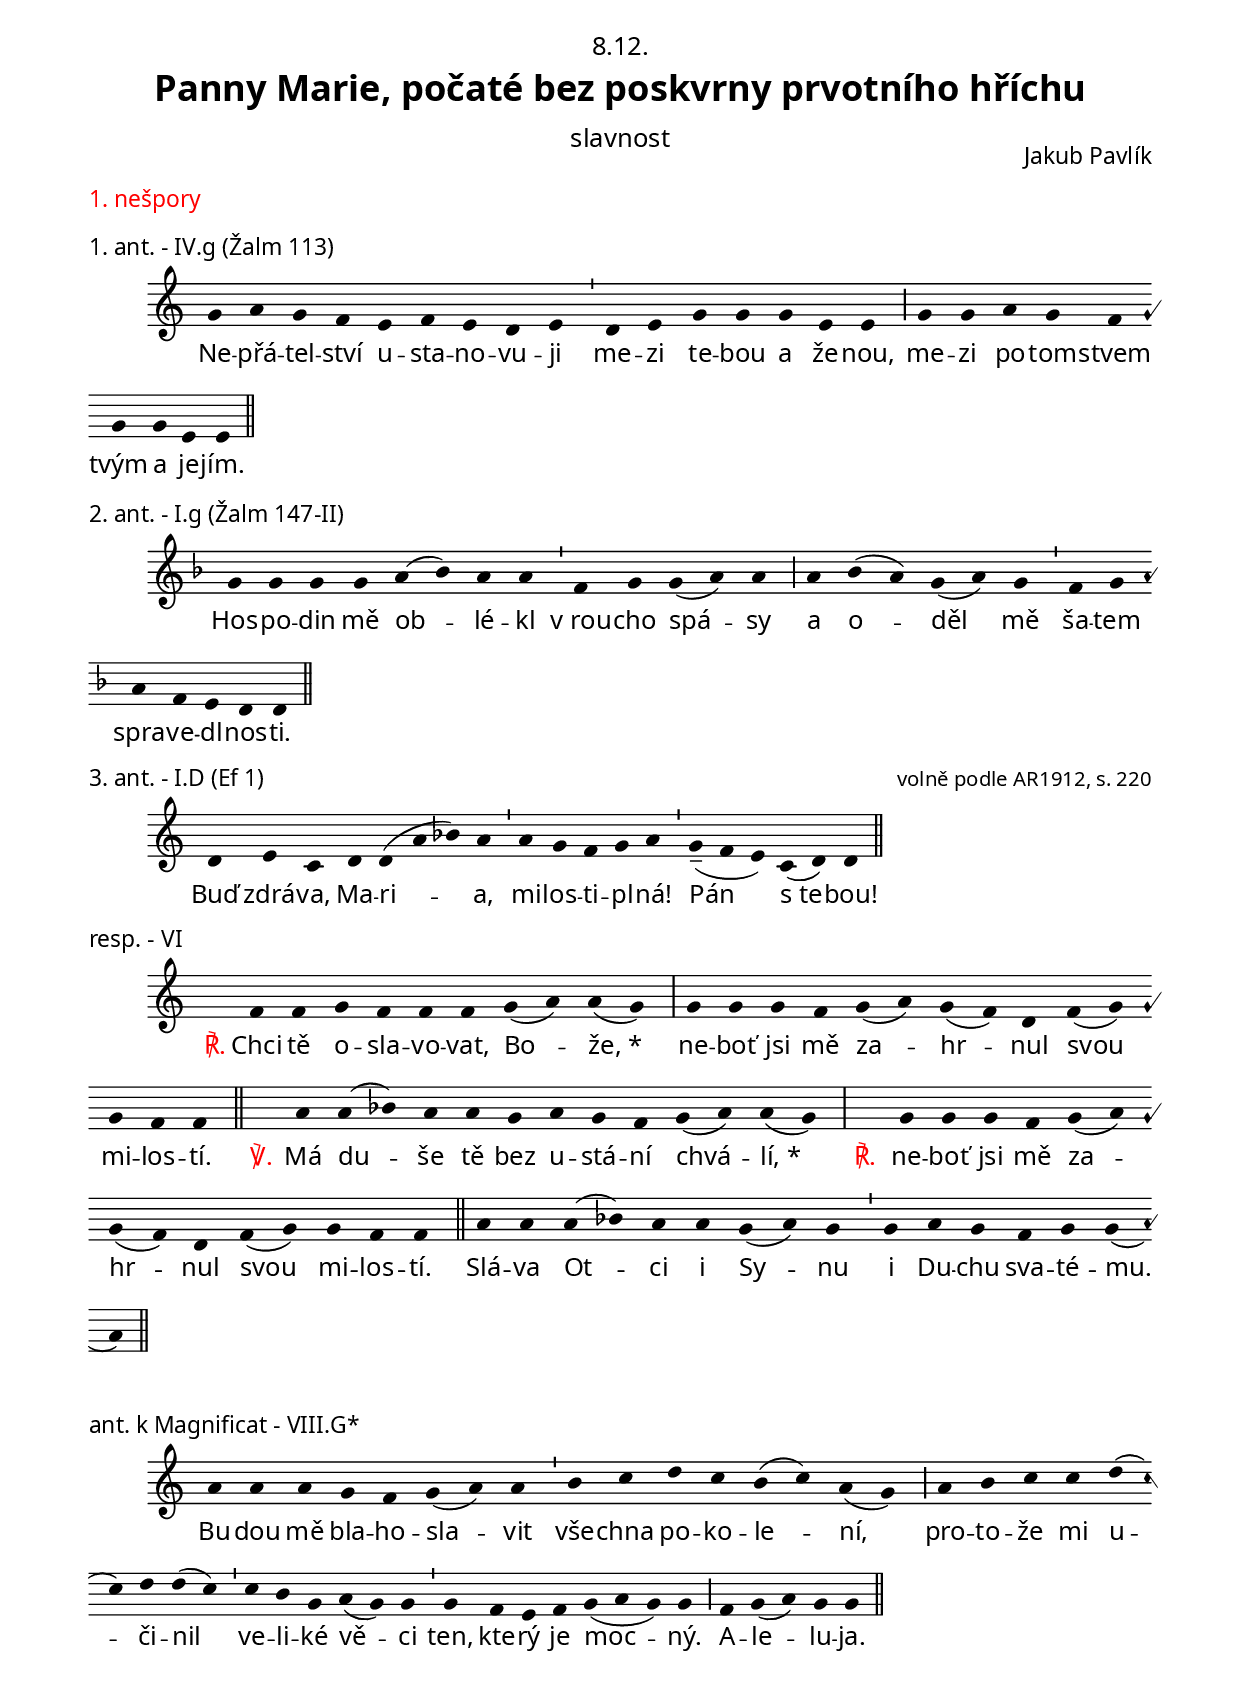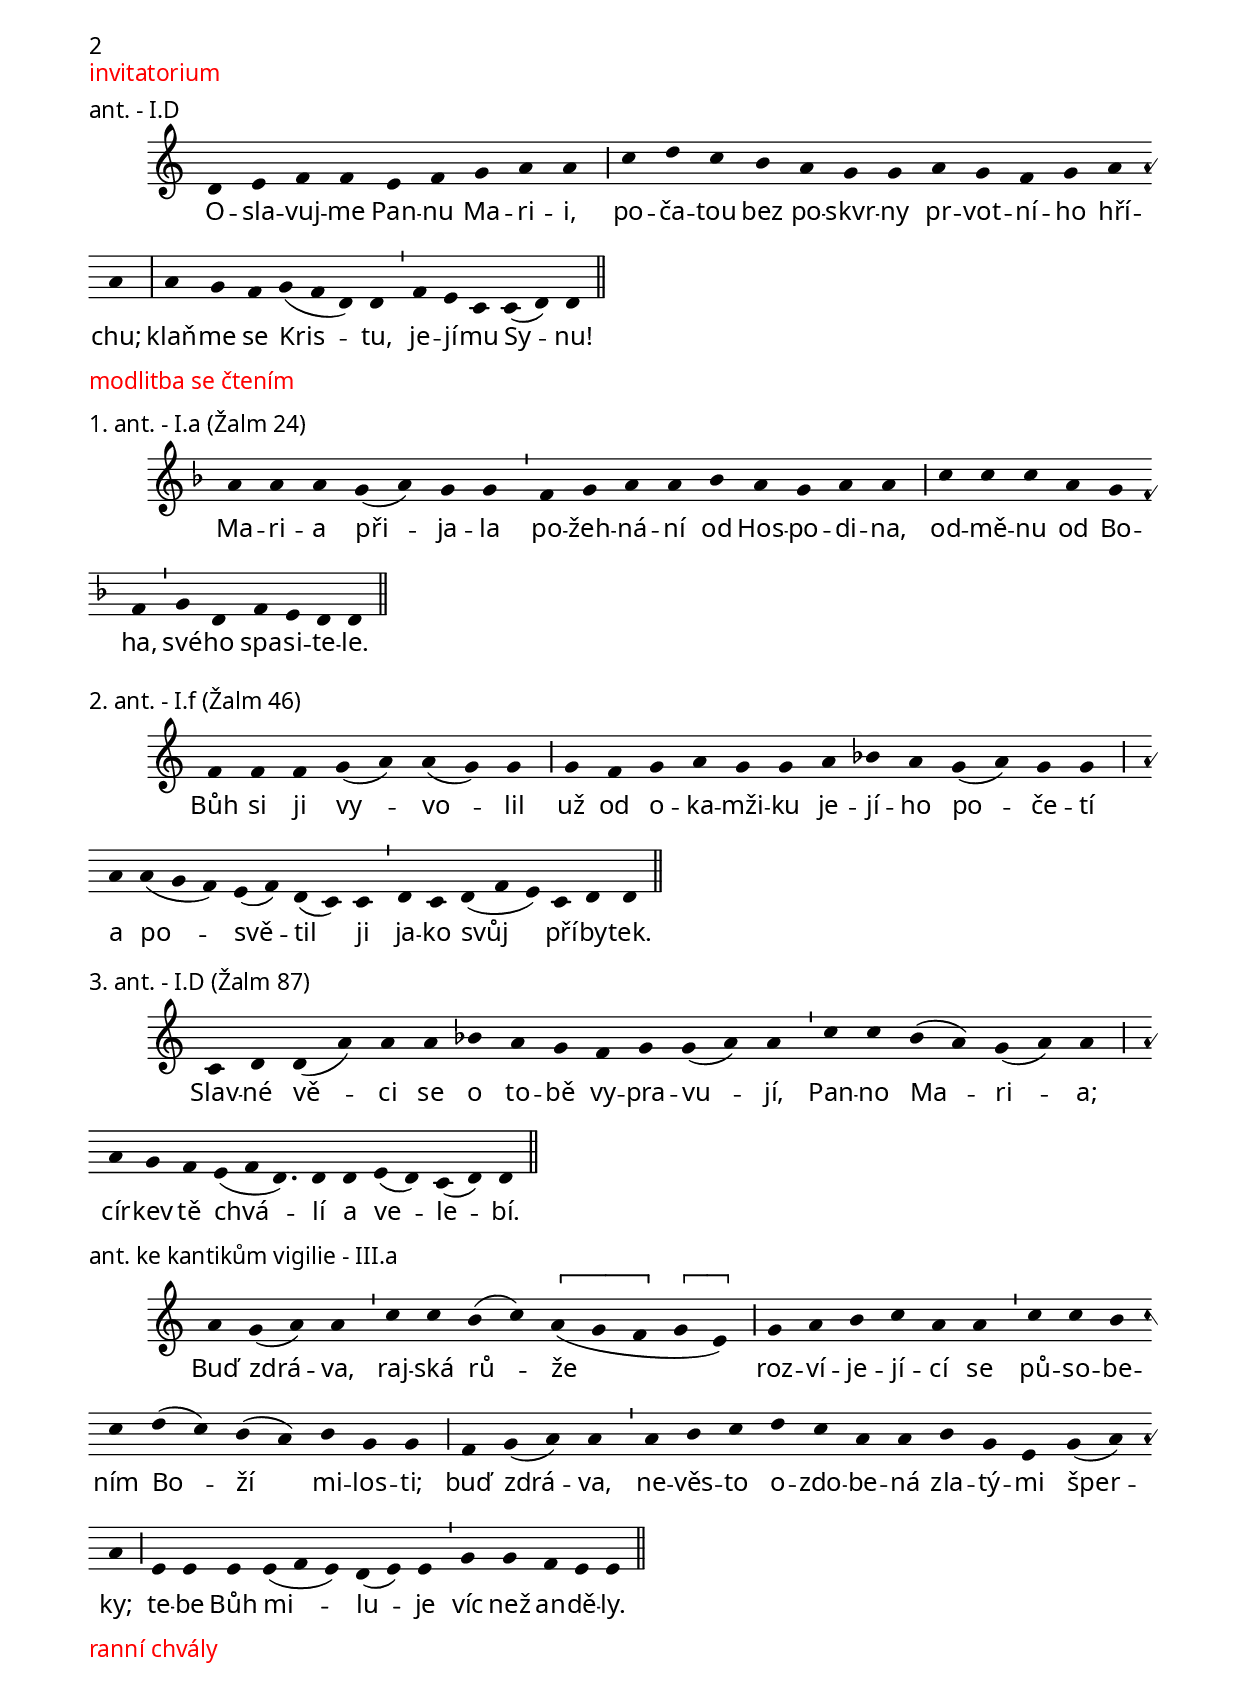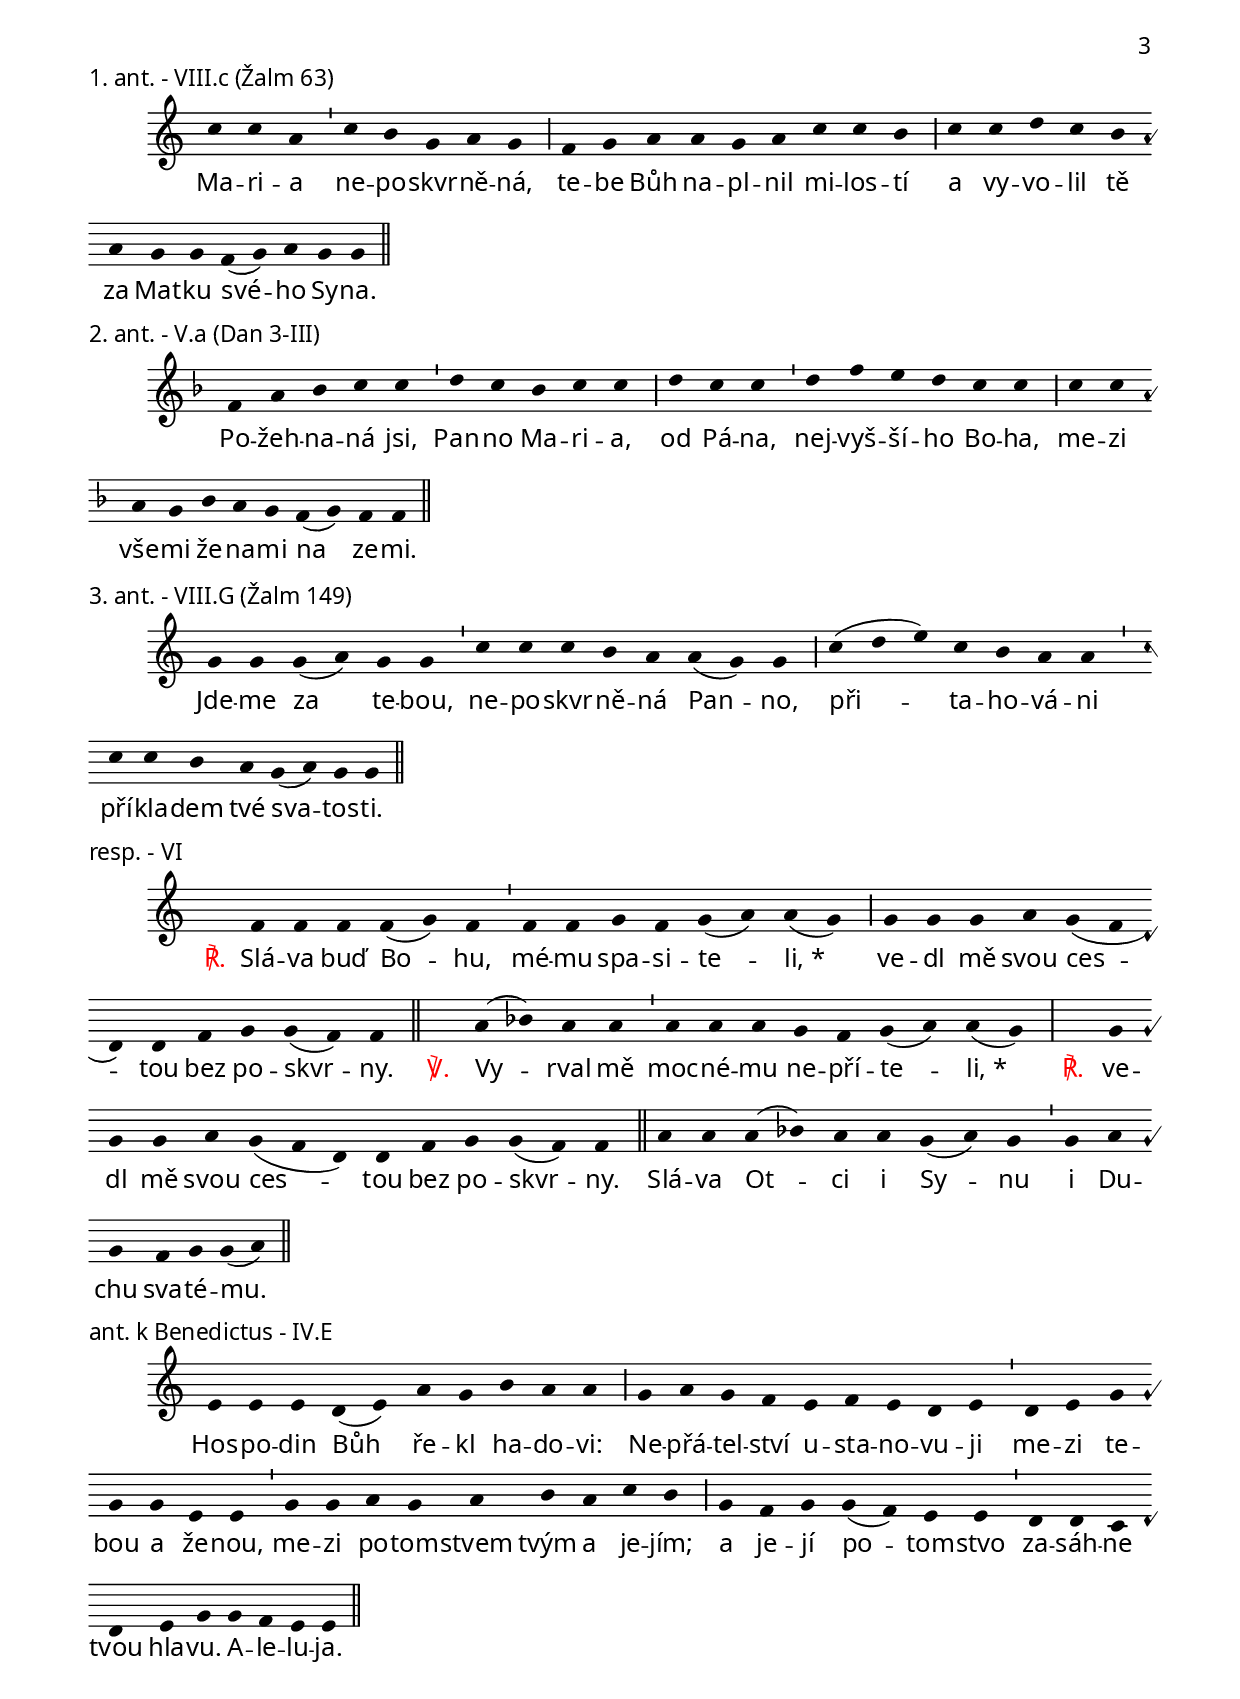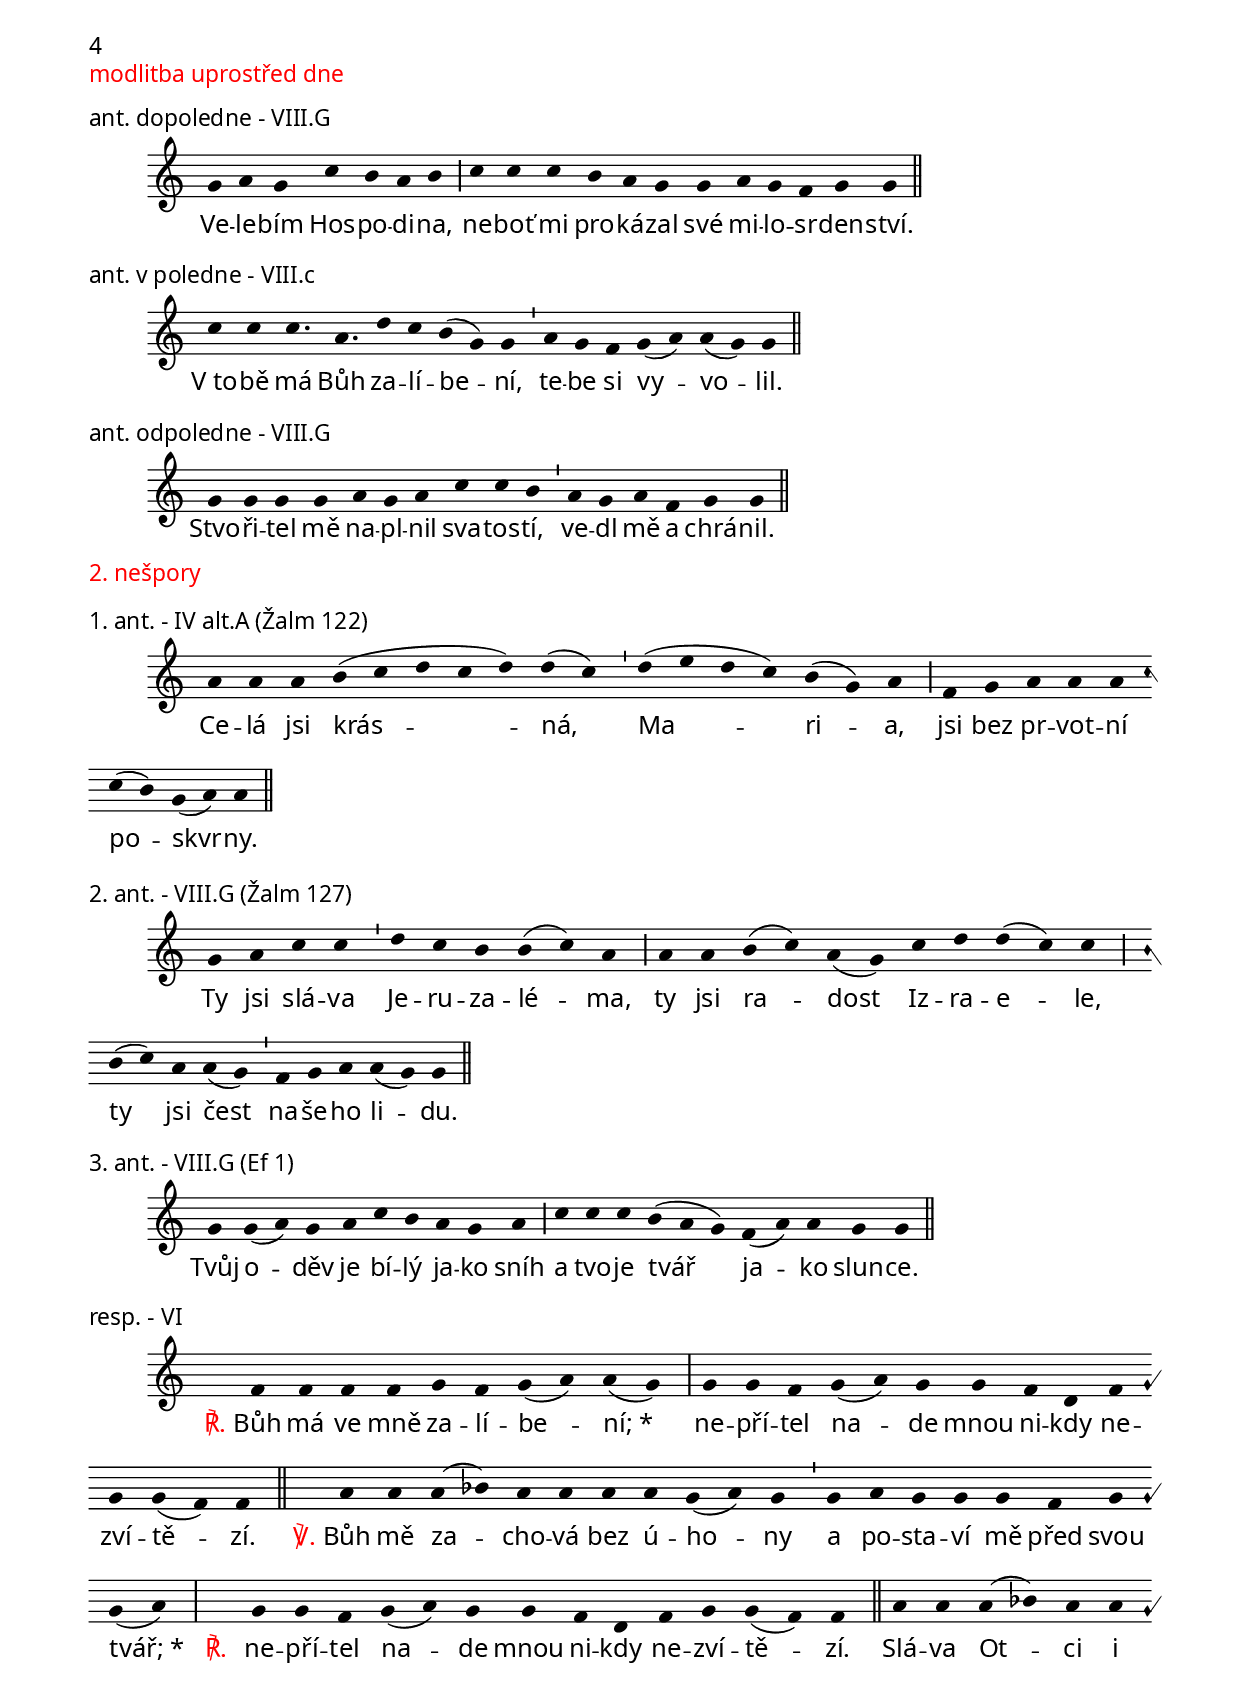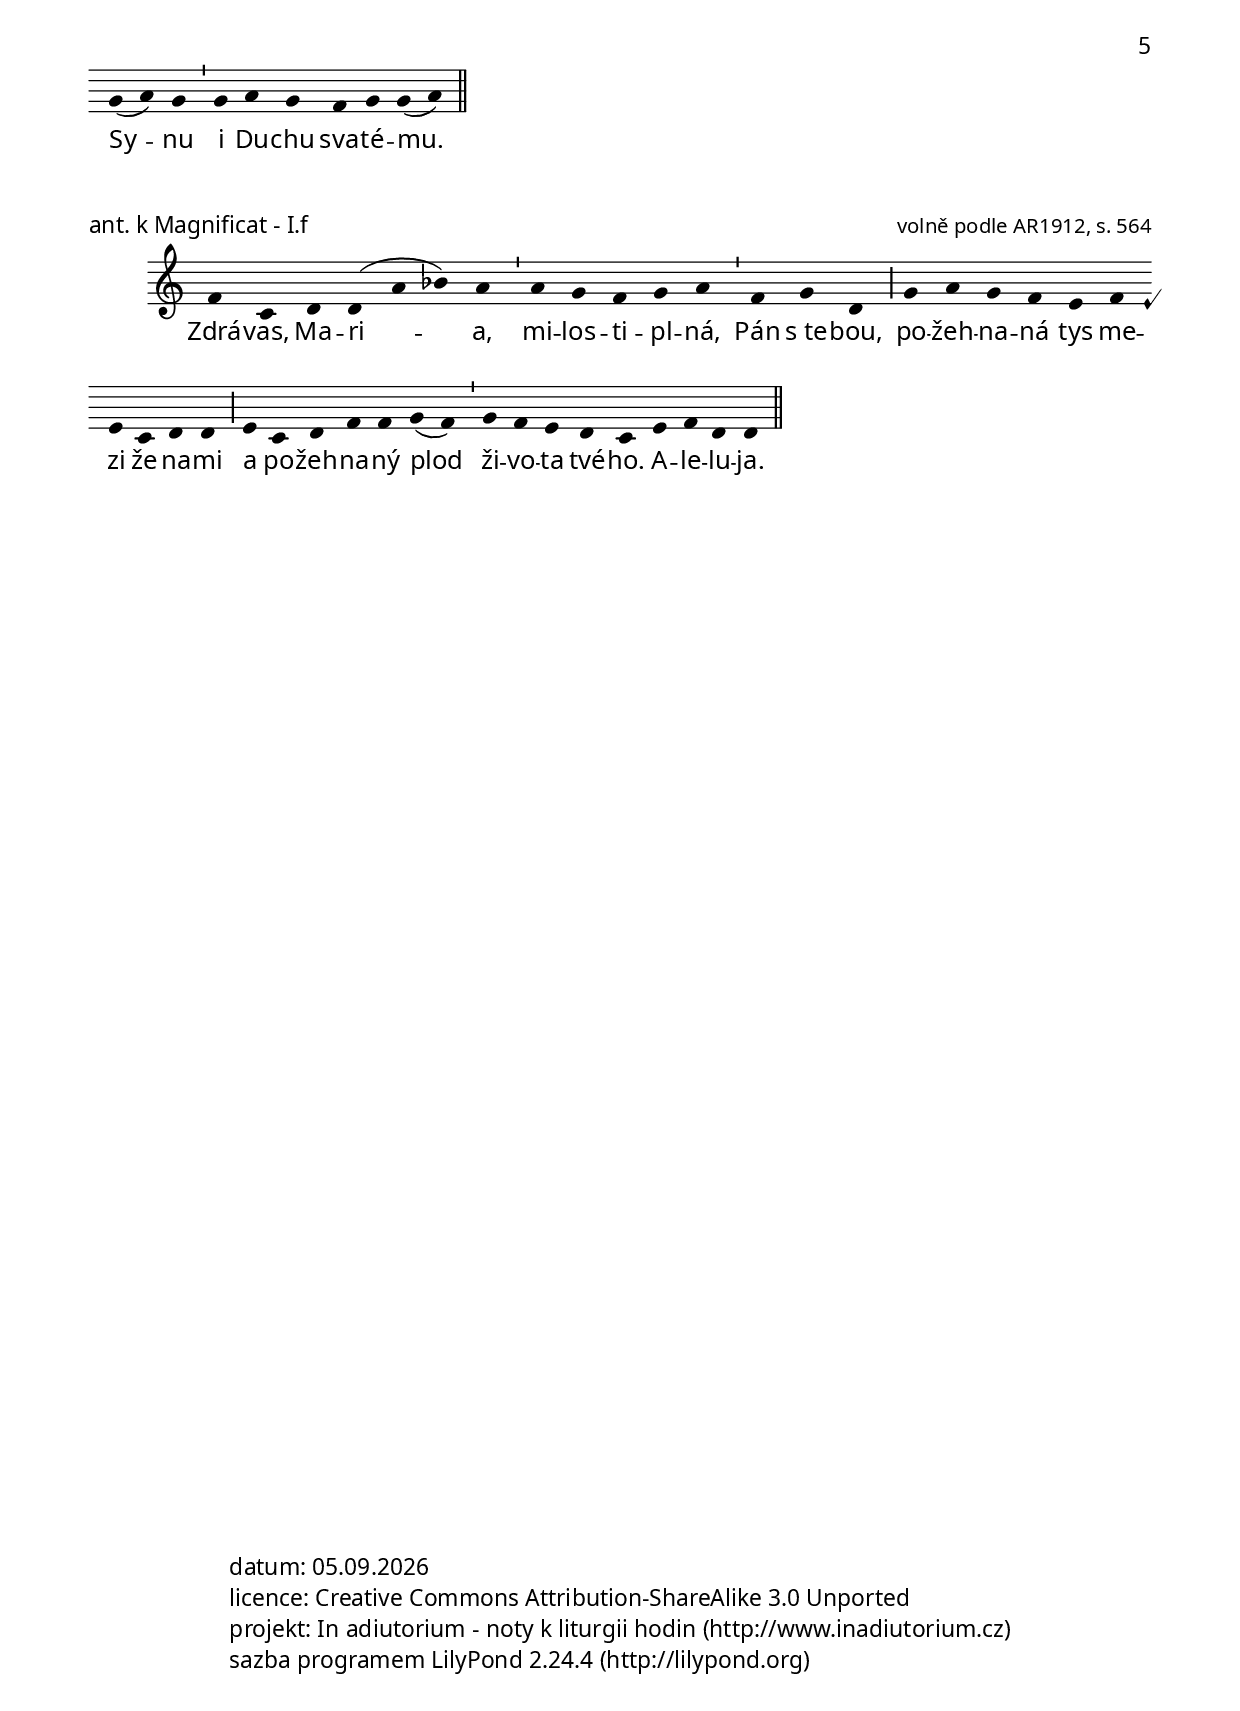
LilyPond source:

\version "2.16.0"

\include "../spolecne.ly"
\include "../dilyresponsorii.ly"

\header {
  title = \markup\titleSvatek
            "Panny Marie, počaté bez poskvrny prvotního hříchu"
            slavnost
            8.12.
  composer = "Jakub Pavlík"
}

\markup {\nadpisHodinka {"1. nešpory"}}

\score {
  \relative c'' {
    \choralniRezim
    g a g f e f e d e \barMin d e g g g e e \barMaior
    g g a g f g g e e \barFinalis
  }
  \addlyrics {
    Ne -- přá -- tel -- ství u -- sta -- no -- vu -- ji
    me -- zi te -- bou a že -- nou,
    me -- zi po -- tom -- stvem tvým a je -- jím.
  }
  \header {
    quid = "1. ant."
    modus = "IV"
    differentia = "g"
    psalmus = "Žalm 113"
    id = "1ne-a1"
    fial = "fial://sanktoral/1208pmpocatebezposkvrny.ly#rch-aben?cast=1-2"
    piece = \markup {\sestavTitulek}
  }
}

\score {
  \relative c'' {
    \choralniRezim
    \key f \major
    g4 g g g a( bes) a a \barMin f g g( a) a \barMaior
    a bes( a) g( a) g \barMin f g a f e d d \barFinalis
  }
  \addlyrics {
    Hos -- po -- din mě ob -- lé -- kl v_rou -- cho spá -- sy
    a o -- děl mě ša -- tem spra -- ve -- dl -- nos -- ti.
  }
  \header {
    quid = "2. ant."
    modus = "I"
    differentia = "g"
    psalmus = "Žalm 147-II"
    id = "1ne-a2"
    fons = "zaltar, st 4.t., r.ch., a.2; zacatek upraven"
    fial = "fial://antifony/tyden4_4streda.ly#rch-ant2?konec=20"
    piece = \markup {\sestavTitulek}
  }
}

\score {
  \relative c' {
    \choralniRezim
    d4 e c d d( a' bes) a \barMin
    a g f g a \barMin
    g(-- f e) c( d) d \barFinalis
  }
  \addlyrics {
    Buď zdrá -- va, Ma -- ri -- a,
    mi -- los -- ti -- pl -- ná!
    Pán s_te -- bou!
  }
  \header {
    quid = "3. ant."
    modus = "I"
    differentia = "D"
    psalmus = "Ef 1"
    id = "1ne-a3"
    fial = "fial://commune/commune_maria.ly#2ne-a1?-aleluja"
    fons_externus = "volně podle AR1912, s. 220"
    piece = \markup {\sestavTitulek}
  }
}

\score {
  \relative c' {
    \choralniRezim

    % R
    \neviditelna f
    f4 f g f f f g( a) a( g) \barMax
    g g g f g( a) g( f) d f( g) g f f \barFinalis
    % V
    \neviditelna a
    a a( bes) a a g a g f g( a) a( g) \barMax
    % R
    \neviditelna a
    g g g f g( a) g( f) d f( g) g f f \barFinalis
    % Slava
    \respVIdoxologie \barFinalis
  }
  \addlyrics {
    \Response Chci tě o -- sla -- vo -- vat, Bo -- že,_*
    ne -- boť jsi mě za -- hr -- nul svou mi -- los -- tí.
    \Verse Má du -- še tě bez u -- stá -- ní chvá -- lí,_*
    \Response ne -- boť jsi mě za -- hr -- nul svou mi -- los -- tí.
    \textRespDoxologie
  }
  \header {
    quid = "resp."
    modus = "VI"
    id = "1ne-resp"
    piece = \markup {\sestavTitulekResp}
  }
}

\score {
  \relative c'' {
    \choralniRezim
    a4 a a g f g( a) a \barMin
    b c d c b( c) a( g) \barMaior
    a4 b c c d( c) d d( c) \barMin
    c4 b g a( g) g \barMin
    g f e f g( a g) g \barMaior
    f g( a) g g \barFinalis
  }
  \addlyrics {
    Bu -- dou mě bla -- ho -- sla -- vit
    vše -- chna po -- ko -- le -- ní,
    pro -- to -- že mi u -- či -- nil
    ve -- li -- ké vě -- ci
    ten, kte -- rý je moc -- ný.
    A -- le -- lu -- ja.
  }
  \header {
    quid = "ant. k Magnificat"
    modus = "VIII"
    differentia = "G*"
    id = "1ne-amag"
    psalmus = "Magnificat"
    fons = "Nanebevzetí, 1. nešp., k Magnificat"
    fial = "fial://sanktoral/0815nanebevzetipm.ly#1ne-amag"
    piece = \markup {\sestavTitulekBezZalmu}
  }
}

\pageBreak % ZLOM

\markup {\nadpisHodinka {"invitatorium"}}

\score {
  \relative c' {
    \choralniRezim
    d4 e f f e f g a a \barMaior
    c d c b a g g a g f g a a \barMax
    a g f g( f d) d \barMin
    f e c c( d) d \barFinalis
  }
  \addlyrics {
    O -- sla -- vuj -- me Pan -- nu Ma -- ri -- i,
    po -- ča -- tou bez po -- skvr -- ny pr -- vot -- ní -- ho hří -- chu;
    klaň -- me se Kris -- tu,
    je -- jí -- mu Sy -- nu!
  }
  \header {
    quid = "ant."
    modus = "I"
    differentia = "D"
    psalmus = ""
    fial = "commune/commune_maria.ly#invit1?zacatek"
    id = "invit"
    piece = \markup {\sestavTitulekBezZalmu}
  }
}

\markup {\nadpisHodinka {"modlitba se čtením"}}

\score {
  \relative c'' {
    \key d \minor

    \choralniRezim
    a4 a a g( a) g g \barMin f g a a bes a g a a \barMaior
    c c c a g f \barMin g d f e d d \barFinalis
  }
  \addlyrics {
    Ma -- ri -- a při -- ja -- la po -- žeh -- ná -- ní od Hos -- po -- di -- na,
    od -- mě -- nu od Bo -- ha, své -- ho spa -- si -- te -- le.
  }
  \header {
    quid = "1. ant."
    modus = "I"
    differentia = "a"
    psalmus = "Žalm 24"
    fial = "commune/commune_maria.ly#mc-a1?-aleluja"
    id = "mc-a1"
    piece = \markup {\sestavTitulek}
  }
}

\score {
  \relative c' {
    \choralniRezim
    f4 f f g( a) a( g) g \barMaior
    g f g a g g a bes a g( a) g g \barMaior
    a a( g f) e( f) d( c) c \barMin
    d c d( f e) c d d \barFinalis
  }
  \addlyrics {
    Bůh si ji vy -- vo -- lil
    už od o -- ka -- mži -- ku je -- jí -- ho po -- če -- tí
    a po -- svě -- til ji
    ja -- ko svůj pří -- by -- tek.
  }
  \header {
    quid = "2. ant."
    modus = "I"
    differentia = "f"
    psalmus = "Žalm 46"
    fial = "commune/commune_maria.ly#mc-a2?zacatek"
    placet = "vyzkoušet alternativy"
    id = "mc-a2"
    piece = \markup {\sestavTitulek}
  }
}

\score {
  \relative c' {
    \choralniRezim
    c4 d d( a') a a bes a g f g g( a) a \barMin
    c c b( a) g( a) a \barMaior
    a g f e( f d4.) d4 d e( d) c( d) d \barFinalis
  }
  \addlyrics {
    Slav -- né vě -- ci se o to -- bě vy -- pra -- vu -- jí,
    Pan -- no Ma -- ri -- a;
    cír -- kev tě chvá -- lí a ve -- le -- bí.
  }
  \header {
    quid = "3. ant."
    modus = "I"
    differentia = "D"
    psalmus = "Žalm 87"
    fial = "commune/commune_maria.ly#mc-a3?zacatek"
    id = "mc-a3"
    piece = \markup {\sestavTitulek}
  }
}

\score {
  \relative c'' {
    \choralniRezim
    a4 g( a) a \barMin
    c c b( c) \[ a( g f \] \[ g e) \] \barMaior
    g a b c a a \barMin
    c c b c d( c) b( a) b g g \barMaior
    f g( a) a \barMin
    a b c d c a a b g e g( a) a \barMaior
    e e e e( f e) d( e) e \barMin
    g g f e e \barFinalis
  }
  \addlyrics {
    Buď zdrá -- va,
    raj -- ská rů -- že
    roz -- ví -- je -- jí -- cí se
    pů -- so -- be -- ním Bo -- ží mi -- los -- ti;
    buď zdrá -- va,
    ne -- věs -- to o -- zdo -- be -- ná zla -- tý -- mi šper -- ky;
    te -- be Bůh mi -- lu -- je
    víc než an -- dě -- ly.
  }
  \header {
    quid = "ant. ke kantikům vigilie"
    modus = "III"
    differentia = "a"
    psalmus = ""
    id = "mc-avig"
    piece = \markup {\sestavTitulekBezZalmu}
  }
}

\markup {\nadpisHodinka {"ranní chvály"}}

\score {
  \relative c'' {
    \choralniRezim
    c4 c a \barMin
    c b g a g \barMaior
    f g a a g a c c b \barMaior
    c c d c b a g g f( g) a g g \barFinalis
  }
  \addlyrics {
    Ma -- ri -- a
    ne -- po -- skvr -- ně -- ná,
    te -- be Bůh na -- pl -- nil mi -- los -- tí
    a vy -- vo -- lil tě za Mat -- ku své -- ho Sy -- na.
  }
  \header {
    quid = "1. ant."
    modus = "VIII"
    differentia = "c"
    psalmus = "Žalm 63"
    id = "rch-a1"
    piece = \markup {\sestavTitulek}
  }
}

\score {
  \relative c' {
    \key f \major
    \choralniRezim
    f4 a bes c c \barMin
    d c bes c c \barMaior
    d c c \barMin
    d f e d c c \barMaior
    c c a g bes a g f( g) f f \barFinalis
  }
  \addlyrics {
    Po -- žeh -- na -- ná jsi, Pan -- no Ma -- ri -- a,
    od Pá -- na,
    nej -- vyš -- ší -- ho Bo -- ha,
    me -- zi vše -- mi že -- na -- mi na ze -- mi.
  }
  \header {
    quid = "2. ant."
    modus = "V"
    differentia = "a"
    psalmus = "Dan 3-III"
    id = "rch-a2"
    fial = "fial://commune/commune_maria.ly#sob-aben2"
    piece = \markup {\sestavTitulek}
  }
}

\score {
  \relative c'' {
    \choralniRezim
    g4 g g( a) g g \barMin
    c c c b a a( g) g \barMaior
    c( d e) c b a a \barMin
    c c b a g( a) g g \barFinalis
  }
  \addlyrics {
    Jde -- me za te -- bou,
    ne -- po -- skvr -- ně -- ná Pan -- no,
    při -- ta -- ho -- vá -- ni
    pří -- kla -- dem tvé sva -- tos -- ti.
  }
  \header {
    quid = "3. ant."
    modus = "VIII"
    differentia = "G"
    psalmus = "Žalm 149"
    id = "rch-a3"
    piece = \markup {\sestavTitulek}
  }
}

\score {
  \relative c' {
    \choralniRezim

    % R
    \neviditelna f
    f4 f f f( g) f \barMin f f g f g( a) a( g) \barMaior
    g g g a g( f d) d f g g( f) f \barFinalis
    % V
    \neviditelna a
    a4( bes) a a \barMin a a a g f g( a) a( g) \barMax
    % R
    \neviditelna a
    g g g a g( f d) d f g g( f) f \barFinalis
    % Slava
    \respVIdoxologie \barFinalis
  }
  \addlyrics {
    \Response Slá -- va buď Bo -- hu, mé -- mu spa -- si -- te -- li,_*
    ve -- dl mě svou ces -- tou bez po -- skvr -- ny.
    \Verse Vy -- rval mě moc -- né -- mu ne -- pří -- te -- li,_*
    \Response ve -- dl mě svou ces -- tou bez po -- skvr -- ny.
    \textRespDoxologie
  }
  \header {
    quid = "resp."
    modus = "VI"
    id = "rch-resp"
    piece = \markup {\sestavTitulekResp}
  }
}

\score {
  \relative c' {
    \choralniRezim
    e4 e e d( e) a g b a a \barMaior
    g a g f e f e d e \barMin d e g g g e e \barMin
    g g a g a b a c b \barMaior
    g f g g( f) e e \barMin d d c d e g
    g f e e \barFinalis
  }
  \addlyrics {
    Hos -- po -- din Bůh ře -- kl ha -- do -- vi:
    Ne -- přá -- tel -- ství u -- sta -- no -- vu -- ji
    me -- zi te -- bou a že -- nou,
    me -- zi po -- tom -- stvem tvým a je -- jím;
    a je -- jí po -- tom -- stvo za -- sáh -- ne tvou hla -- vu.
    A -- le -- lu -- ja.
  }
  \header {
    quid = "ant. k Benedictus"
    modus = "IV"
    differentia = "E"
    psalmus = ""
    placet = "_mezi potomstvem tvým a jejím_ není moc zpěvné a poslouchatelný lidový zpěv považuji za prakticky vyloučený"
    id = "rch-aben"
    piece = \markup {\sestavTitulekBezZalmu}
  }
}

\pageBreak % ZLOM

\markup {\nadpisHodinka {"modlitba uprostřed dne"}}

\score {
  \relative c'' {
    \choralniRezim
    g4 a g c b a b \barMaior
    c c c b a g g a g f g g \barFinalis
  }
  \addlyrics {
    Ve -- le -- bím Hos -- po -- di -- na,
    ne -- boť mi pro -- ká -- zal své mi -- lo -- sr -- den -- ství.
  }
  \header {
    quid = "ant. dopoledne"
    modus = "VIII"
    differentia = "G"
    psalmus = ""
    id = "tercie"
    fial = "fial://commune/commune_svatazena.ly#1ne-a1?-aleluja"
    piece = \markup {\sestavTitulekBezZalmu}
  }
}

\score {
  \relative c'' {
    \choralniRezim
    c4 c c4. a d4 c b( g) g \barMin
    a g f g( a) a( g) g \barFinalis
  }
  \addlyrics {
    V_to -- bě má Bůh za -- lí -- be -- ní,
    te -- be si vy -- vo -- lil.
  }
  \header {
    quid = "ant. v poledne"
    modus = "VIII"
    differentia = "c"
    psalmus = ""
    id = "sexta"
    fial = "fial://commune/commune_svatazena.ly#1ne-a3?-aleluja"
    piece = \markup {\sestavTitulekBezZalmu}
  }
}

\score {
  \relative c'' {
    \choralniRezim
    g4 g g g a g a c c b \barMin
    a g a f g g \barFinalis
  }
  \addlyrics {
    Stvo -- ři -- tel mě na -- pl -- nil sva -- tos -- tí,
    ve -- dl mě a chrá -- nil.
  }
  \header {
    quid = "ant. odpoledne"
    modus = "VIII"
    differentia = "G"
    psalmus = ""
    id = "nona"
    piece = \markup {\sestavTitulekBezZalmu}
  }
}

\markup {\nadpisHodinka {"2. nešpory"}}

\score {
  \relative c'' {
    \choralniRezim
    a4 a a b( c d c d) d( c) \barMin
    d( e d c) b( g) a \barMaior
    f g a a a c( b) g( a) a \barFinalis
  }
  \addlyrics {
    Ce -- lá jsi krás -- ná,
    Ma -- ri -- a,
    jsi bez pr -- vot -- ní po -- skvr -- ny.
  }
  \header {
    quid = "1. ant."
    modus = "IV alt"
    differentia = "A"
    psalmus = "Žalm 122"
    placet = "melodie ve skutečnosti tíhne k finále G, nikoli A"
    id = "2ne-a1"
    piece = \markup {\sestavTitulek}
  }
}

\score {
  \relative c'' {
    \choralniRezim
    g4 a c c \barMin d4 c b b( c) a \barMaior
    a a b( c) a( g) c d d( c) c \barMaior
    b( c) a a( g) \barMin f4 g a a( g) g \barFinalis
  }
  \addlyrics {
    Ty jsi slá -- va Je -- ru -- za -- lé -- ma,
    ty jsi ra -- dost Iz -- ra -- e -- le,
    ty jsi čest na -- še -- ho li -- du.
  }
  \header {
    quid = "2. ant."
    modus = "VIII"
    differentia = "G"
    psalmus = "Žalm 127"
    id = "2ne-a2"
    fial = "fial://commune/commune_maria.ly#rch-a2?-aleluja"
    piece = \markup {\sestavTitulek}
  }
}

\score {
  \relative c'' {
    \choralniRezim
    g4 g( a) g a c b a g a \barMaior
    c c c b( a g) f( a) a g g \barFinalis
  }
  \addlyrics {
    Tvůj o -- děv je bí -- lý ja -- ko sníh
    a tvo -- je tvář ja -- ko slun -- ce.
  }
  \header {
    quid = "3. ant."
    modus = "VIII"
    differentia = "G"
    psalmus = "Ef 1"
    id = "2ne-a3"
    piece = \markup {\sestavTitulek}
  }
}

\score {
  \relative c' {
    \choralniRezim

    % R
    \neviditelna f
    f4 f f f g f g( a) a( g) \barMax
    g g f g( a) g g f d f g g( f) f \barFinalis
    % V
    \neviditelna a
    a4 a a( bes) a a a a g( a) g \barMin
    g a g g g f g g( a) \barMax
    % R
    \neviditelna a
    g g f g( a) g g f d f g g( f) f \barFinalis
    % Slava
    \respVIdoxologie \barFinalis
  }
  \addlyrics {
    \Response Bůh má ve mně za -- lí -- be -- ní;_*
    ne -- pří -- tel na -- de mnou ni -- kdy ne -- zví -- tě -- zí.
    \Verse Bůh mě za -- cho -- vá bez ú -- ho -- ny
    a po -- sta -- ví mě před svou tvář;_*
    \Response ne -- pří -- tel na -- de mnou ni -- kdy ne -- zví -- tě -- zí.
    \textRespDoxologie
  }
  \header {
    quid = "resp."
    modus = "VI"
    id = "2ne-resp"
    piece = \markup {\sestavTitulekResp}
  }
}

\score {
  \relative c' {
    \choralniRezim
    f4 c d d( a' bes) a \barMin
    a g f g a \barMin
    f g d \barMaior

    g a g f e
    f e c d d \barMaior
    e c d f f g( f) \barMin
    g f e d c
    e f d d \barFinalis
  }
  \addlyrics {
    Zdrá -- vas, Ma -- ri -- a,
    mi -- los -- ti -- pl -- ná,
    Pán s_te -- bou,

    po -- žeh -- na -- ná tys
    me -- zi že -- na -- mi
    a po -- žeh -- na -- ný plod
    ži -- vo -- ta tvé -- ho.
    A -- le -- lu -- ja.
  }
  \header {
    quid = "ant. k Magnificat"
    modus = "I"
    differentia = "f"
    psalmus = ""
    id = "2ne-amag"
    fons_externus = "volně podle AR1912, s. 564"
    piece = \markup {\sestavTitulekBezZalmu}
  }
}